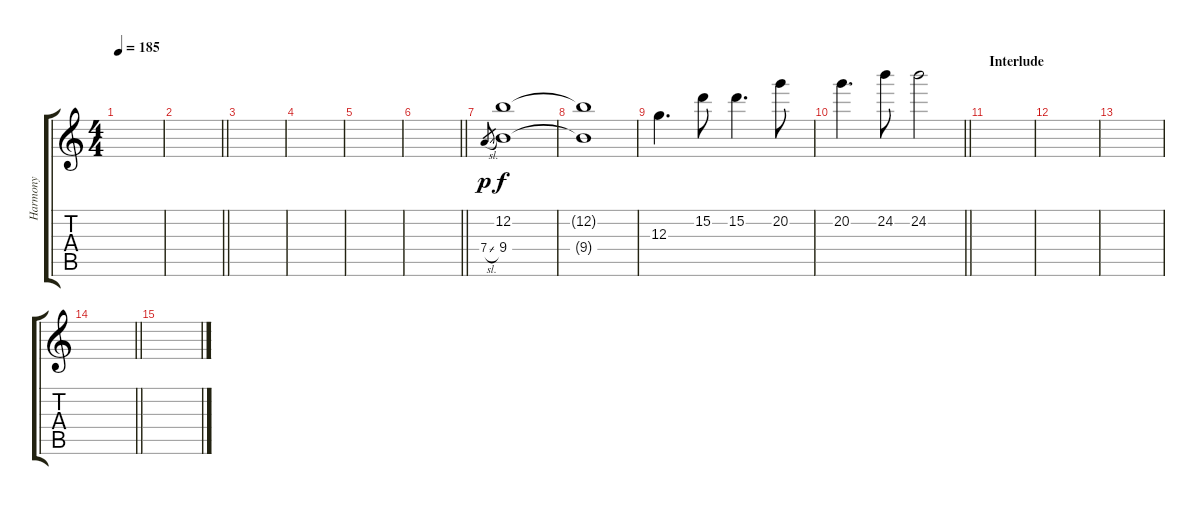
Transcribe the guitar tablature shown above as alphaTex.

\track ("Harmony" "Harmony") {instrument overdrivenguitar}
\staff {score tabs}
\tuning (E4 B3 G3 D3 A2 E2) {hide}
\ts (4 4)
\tempo 185
\clef g2
\ks c
|
\barLineRight lightlight
|
|
|
|
\barLineRight lightlight
|
\section ("" "")
7.4{sl}.8{gr dy p} (12.2 9.4).1{dy f} |
(12.2{t} 9.4{t}).1 |
12.3.4{d} 15.2.8 15.2.4{d} 20.2.8 |
\barLineRight lightlight
20.2.4{d} 24.2.8 24.2.2 |
\section ("" "Interlude")
|
|
|
\barLineRight lightlight
|
\section ("" "")
